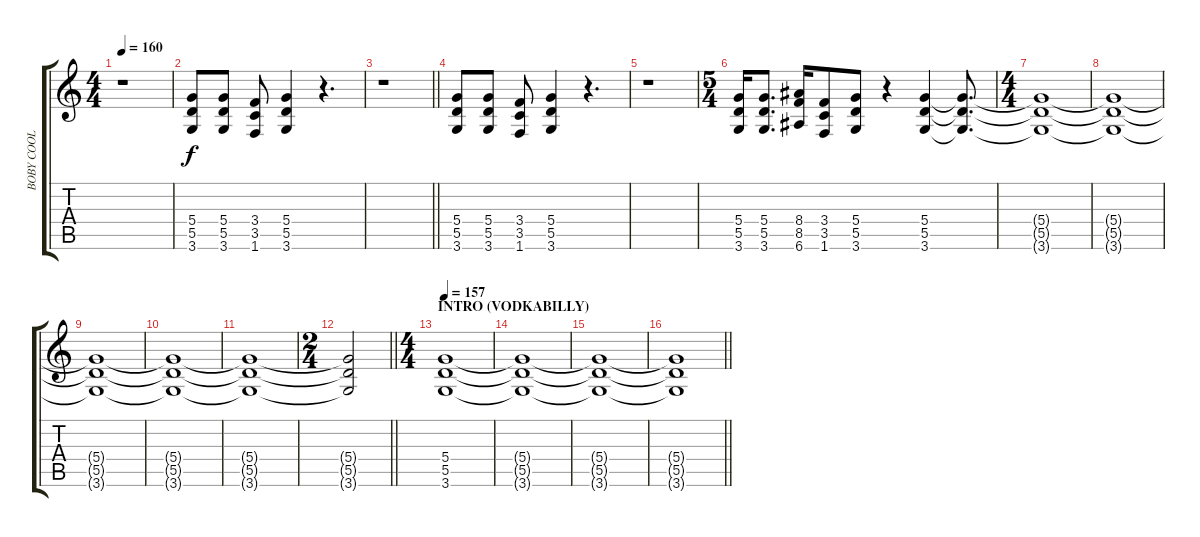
\track ("BOBY COOL (2nd-distortion)" "BOBY COOL ") {instrument distortionguitar}
\staff {score tabs}
\tuning (E4 B3 G3 D3 A2 E2) {hide}
\ts (4 4)
\tempo 160
\clef g2
\ks c
r.1{dy f} |
(5.4 5.5 3.6).8 (5.4 5.5 3.6).8 (3.4 3.5 1.6).8 (5.4 5.5 3.6).4 r.4{d} |
\barLineRight lightlight
r.1 |
(5.4 5.5 3.6).8 (5.4 5.5 3.6).8 (3.4 3.5 1.6).8 (5.4 5.5 3.6).4 r.4{d} |
r.1 |
\ts (5 4)
(5.4 5.5 3.6).16 (5.4 5.5 3.6).8{d} (8.4 8.5 6.6).16 (3.4 3.5 1.6).8 (5.4 5.5 3.6).8 r.4 (5.4 5.5 3.6).4 (5.4{t} 5.5{t} 3.6{t}).8{d} |
\ts (4 4)
(5.4{t} 5.5{t} 3.6{t}).1 |
(5.4{t} 5.5{t} 3.6{t}).1 |
(5.4{t} 5.5{t} 3.6{t}).1 |
(5.4{t} 5.5{t} 3.6{t}).1 |
(5.4{t} 5.5{t} 3.6{t}).1 |
\ts (2 4)
\barLineRight lightlight
(5.4{t} 5.5{t} 3.6{t}).2 |
\ts (4 4)
\section ("" "INTRO (VODKABILLY)")
\tempo 157
(5.4 5.5 3.6).1 |
(5.4{t} 5.5{t} 3.6{t}).1 |
(5.4{t} 5.5{t} 3.6{t}).1 |
\barLineRight lightlight
(5.4{t} 5.5{t} 3.6{t}).1
